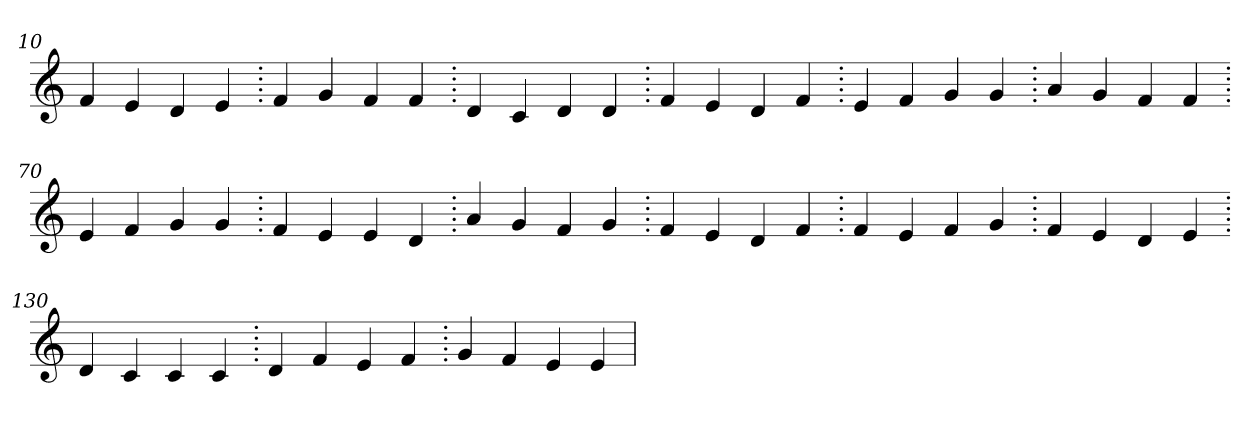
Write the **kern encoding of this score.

**kern
*part1
*staff1
*clefG2
=10.
4f
4e
4d
4e
=20.
4f
4g
4f
4f
=30.
4d
4c
4d
4d
=40.
4f
4e
4d
4f
=50.
4e
4f
4g
4g
=60.
4a
4g
4f
4f
=70.
4e
4f
4g
4g
=80.
4f
4e
4e
4d
=90.
4a
4g
4f
4g
=100.
4f
4e
4d
4f
=110.
4f
4e
4f
4g
=120.
4f
4e
4d
4e
=130.
4d
4c
4c
4c
=140.
4d
4f
4e
4f
=150.
4g
4f
4e
4e
=
*-
